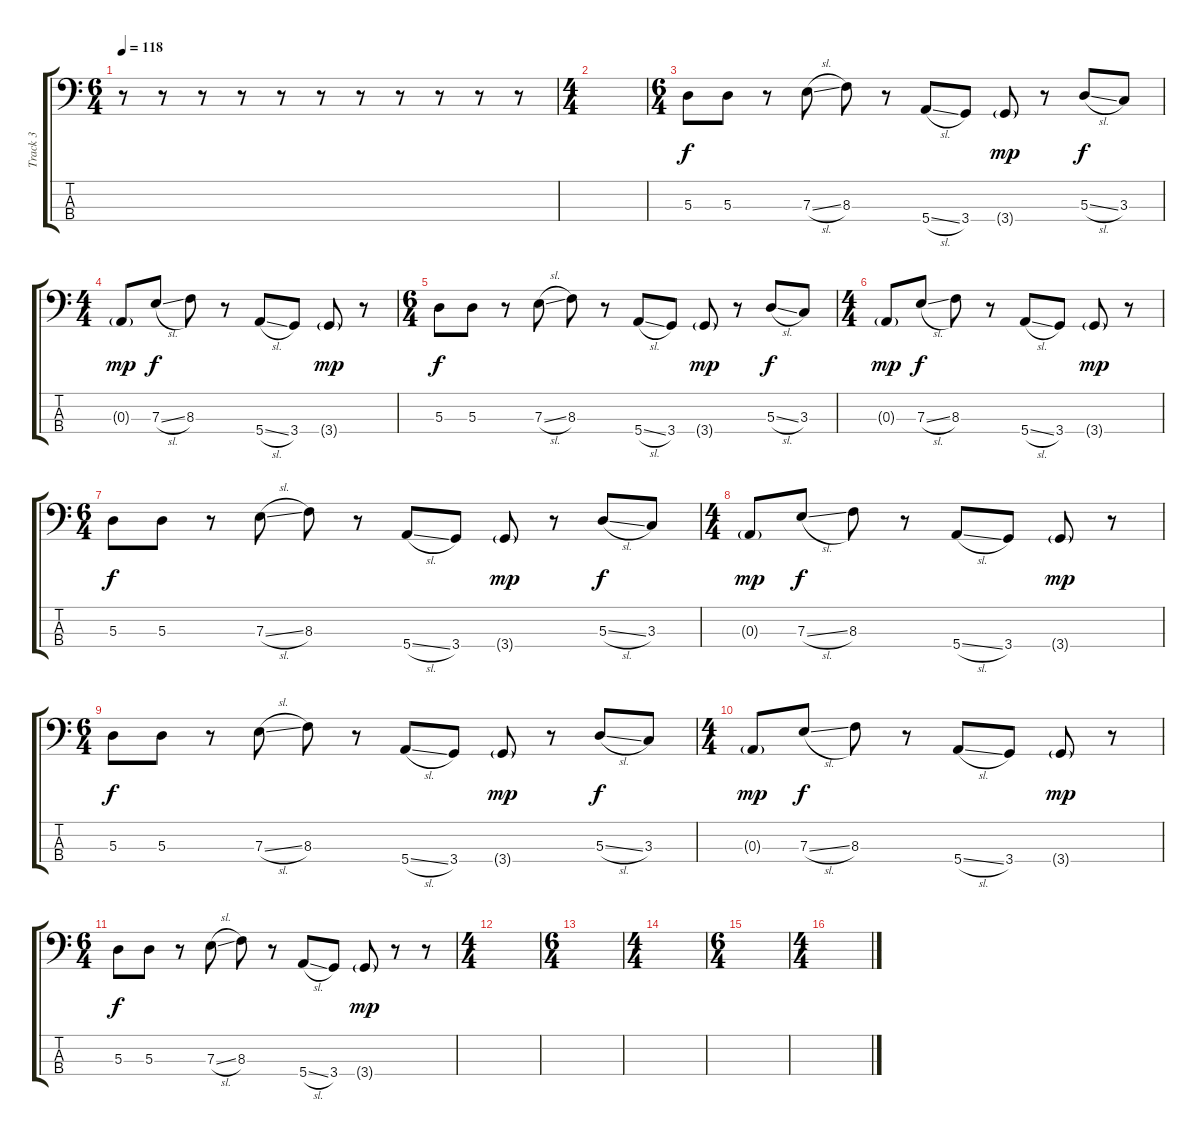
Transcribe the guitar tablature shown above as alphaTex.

\track ("Track 3" "Track 3") {instrument electricbassfinger}
\staff {score tabs}
\tuning (G2 D2 A1 E1) {hide}
\ts (6 4)
\tempo 118
\clef f4
\ks c
r.8{dy f instrument electricbassfinger} r.8 r.8 r.8 r.8 r.8 r.8 r.8 r.8 r.8 r.8 |
\ts (4 4)
|
\ts (6 4)
5.3.8 5.3.8 r.8 7.3{sl}.8 8.3.8 r.8 5.4{sl}.8 3.4.8 3.4{g}.8{dy mp} r.8 5.3{sl}.8{dy f} 3.3.8 |
\ts (4 4)
0.3{g}.8{dy mp} 7.3{sl}.8{dy f} 8.3.8 r.8 5.4{sl}.8 3.4.8 3.4{g}.8{dy mp} r.8 |
\ts (6 4)
5.3.8{dy f} 5.3.8 r.8 7.3{sl}.8 8.3.8 r.8 5.4{sl}.8 3.4.8 3.4{g}.8{dy mp} r.8 5.3{sl}.8{dy f} 3.3.8 |
\ts (4 4)
0.3{g}.8{dy mp} 7.3{sl}.8{dy f} 8.3.8 r.8 5.4{sl}.8 3.4.8 3.4{g}.8{dy mp} r.8 |
\ts (6 4)
5.3.8{dy f} 5.3.8 r.8 7.3{sl}.8 8.3.8 r.8 5.4{sl}.8 3.4.8 3.4{g}.8{dy mp} r.8 5.3{sl}.8{dy f} 3.3.8 |
\ts (4 4)
0.3{g}.8{dy mp} 7.3{sl}.8{dy f} 8.3.8 r.8 5.4{sl}.8 3.4.8 3.4{g}.8{dy mp} r.8 |
\ts (6 4)
5.3.8{dy f} 5.3.8 r.8 7.3{sl}.8 8.3.8 r.8 5.4{sl}.8 3.4.8 3.4{g}.8{dy mp} r.8 5.3{sl}.8{dy f} 3.3.8 |
\ts (4 4)
0.3{g}.8{dy mp} 7.3{sl}.8{dy f} 8.3.8 r.8 5.4{sl}.8 3.4.8 3.4{g}.8{dy mp} r.8 |
\ts (6 4)
5.3.8{dy f} 5.3.8 r.8 7.3{sl}.8 8.3.8 r.8 5.4{sl}.8 3.4.8 3.4{g}.8{dy mp} r.8 r.8 |
\ts (4 4)
|
\ts (6 4)
|
\ts (4 4)
|
\ts (6 4)
|
\ts (4 4)
